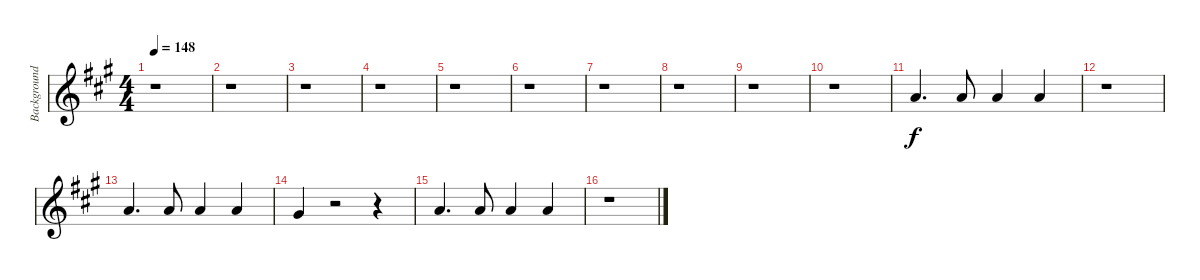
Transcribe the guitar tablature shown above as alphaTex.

\track ("Background Vocals" "Background") {instrument lead5charang}
\staff {score}
\tuning (E4 B3 G3 D3 A2 E2) {hide}
\ts (4 4)
\tempo 148
\clef g2
\ks a
r.1{dy f} |
r.1 |
r.1 |
r.1 |
r.1 |
r.1 |
r.1 |
r.1 |
r.1 |
r.1 |
5.1.4{d} 5.1.8 5.1.4 5.1.4 |
r.1 |
5.1.4{d} 5.1.8 5.1.4 5.1.4 |
4.1.4 r.2 r.4 |
5.1.4{d} 5.1.8 5.1.4 5.1.4 |
r.1
